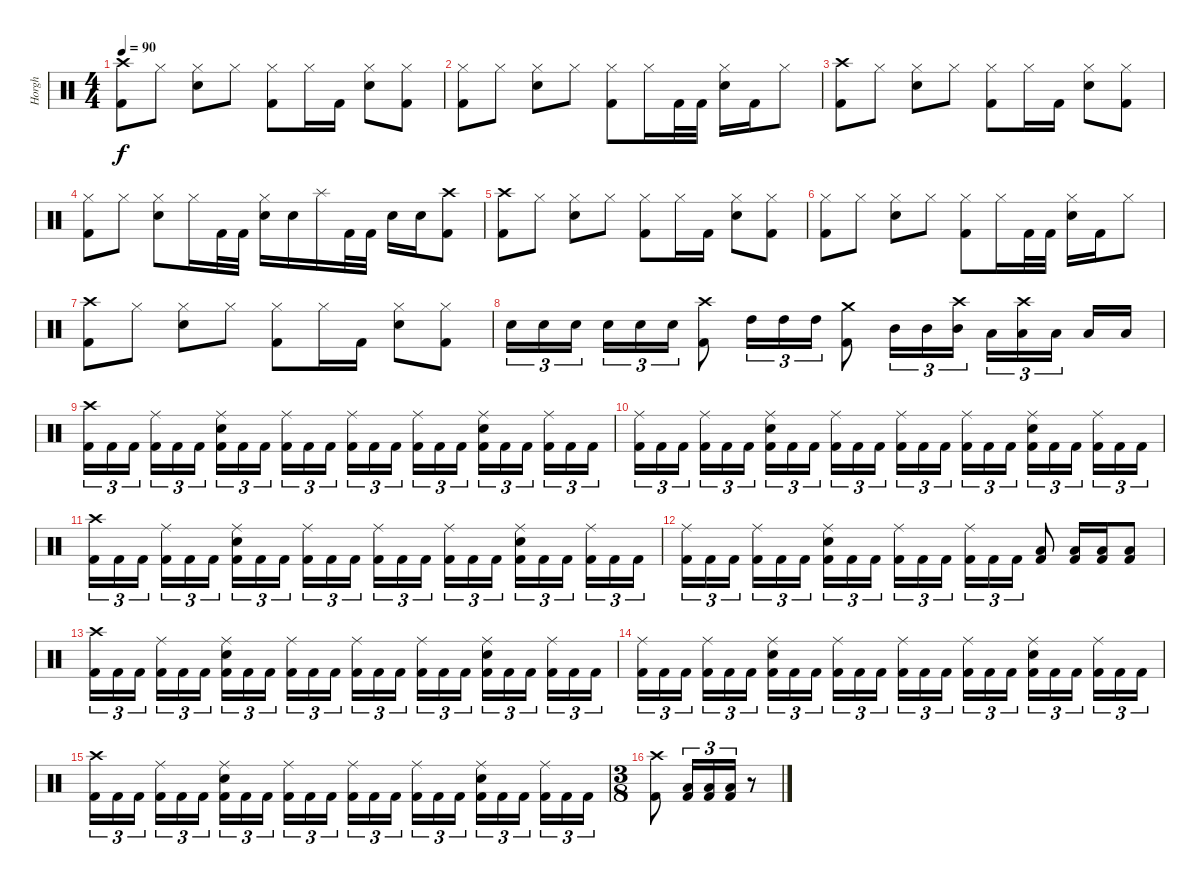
\track ("Horgh" "Horgh") {instrument percussion}
\staff {score}
\articulation defaults
\ts (4 4)
\tempo 90
\clef neutral
\ks c
("Crash high (hit)" "Kick (hit) 2").8{dy f} "Hi-Hat (closed)".8 ("Hi-Hat (closed)" "Electric Snare (hit)").8 "Hi-Hat (closed)".8 ("Hi-Hat (closed)" "Kick (hit) 2").8 "Hi-Hat (closed)".16 "Kick (hit) 2".16 ("Hi-Hat (closed)" "Electric Snare (hit)").8 ("Hi-Hat (closed)" "Kick (hit) 2").8 |
("Hi-Hat (closed)" "Kick (hit) 2").8 "Hi-Hat (closed)".8 ("Hi-Hat (closed)" "Electric Snare (hit)").8 "Hi-Hat (closed)".8 ("Hi-Hat (closed)" "Kick (hit) 2").8 "Hi-Hat (closed)".16 "Kick (hit) 2".32 "Kick (hit) 2".32 ("Hi-Hat (closed)" "Electric Snare (hit)").16 "Kick (hit) 2".16 "Hi-Hat (closed)".8 |
("Crash high (hit)" "Kick (hit) 2").8 "Hi-Hat (closed)".8 ("Hi-Hat (closed)" "Electric Snare (hit)").8 "Hi-Hat (closed)".8 ("Hi-Hat (closed)" "Kick (hit) 2").8 "Hi-Hat (closed)".16 "Kick (hit) 2".16 ("Hi-Hat (closed)" "Electric Snare (hit)").8 ("Hi-Hat (closed)" "Kick (hit) 2").8 |
("Hi-Hat (closed)" "Kick (hit) 2").8 "Hi-Hat (closed)".8 ("Hi-Hat (closed)" "Electric Snare (hit)").8 "Hi-Hat (closed)".16 "Kick (hit) 2".32 "Kick (hit) 2".32 ("Hi-Hat (closed)" "Electric Snare (hit)").16 "Electric Snare (hit)".16 "Splash (hit)".16 "Kick (hit) 2".32 "Kick (hit) 2".32 "Electric Snare (hit)".16 "Electric Snare (hit)".16 ("Crash high (hit)" "Kick (hit) 2").8 |
("Crash high (hit)" "Kick (hit) 2").8 "Hi-Hat (closed)".8 ("Hi-Hat (closed)" "Electric Snare (hit)").8 "Hi-Hat (closed)".8 ("Hi-Hat (closed)" "Kick (hit) 2").8 "Hi-Hat (closed)".16 "Kick (hit) 2".16 ("Hi-Hat (closed)" "Electric Snare (hit)").8 ("Hi-Hat (closed)" "Kick (hit) 2").8 |
("Hi-Hat (closed)" "Kick (hit) 2").8 "Hi-Hat (closed)".8 ("Hi-Hat (closed)" "Electric Snare (hit)").8 "Hi-Hat (closed)".8 ("Hi-Hat (closed)" "Kick (hit) 2").8 "Hi-Hat (closed)".16 "Kick (hit) 2".32 "Kick (hit) 2".32 ("Hi-Hat (closed)" "Electric Snare (hit)").16 "Kick (hit) 2".16 "Hi-Hat (closed)".8 |
("Crash high (hit)" "Kick (hit) 2").8 "Hi-Hat (closed)".8 ("Hi-Hat (closed)" "Electric Snare (hit)").8 "Hi-Hat (closed)".8 ("Hi-Hat (closed)" "Kick (hit) 2").8 "Hi-Hat (closed)".16 "Kick (hit) 2".16 ("Hi-Hat (closed)" "Electric Snare (hit)").8 ("Hi-Hat (closed)" "Kick (hit) 2").8 |
"Electric Snare (hit)".16{tu (3 2)} "Electric Snare (hit)".16{tu (3 2)} "Electric Snare (hit)".16{tu (3 2)} "Electric Snare (hit)".16{tu (3 2)} "Electric Snare (hit)".16{tu (3 2)} "Electric Snare (hit)".16{tu (3 2)} ("Crash high (hit)" "Kick (hit) 2").8 "High Tom (hit)".16{tu (3 2)} "High Tom (hit)".16{tu (3 2)} "High Tom (hit)".16{tu (3 2)} ("Crash medium (hit)" "Kick (hit) 2").8 "Mid Tom (hit)".16{tu (3 2)} "Mid Tom (hit)".16{tu (3 2)} ("Crash high (hit)" "Mid Tom (hit)").16{tu (3 2)} "Low Tom (hit)".16{tu (3 2)} ("Crash high (hit)" "Low Tom (hit)").16{tu (3 2)} "Low Tom (hit)".16{tu (3 2)} "Low Tom (hit)".16 "Low Tom (hit)".16 |
("Crash high (hit)" "Kick (hit) 2").16{tu (3 2)} "Kick (hit) 2".16{tu (3 2)} "Kick (hit) 2".16{tu (3 2)} ("Ride (middle)" "Kick (hit) 2").16{tu (3 2)} "Kick (hit) 2".16{tu (3 2)} "Kick (hit) 2".16{tu (3 2)} ("Ride (middle)" "Electric Snare (hit)" "Kick (hit) 2").16{tu (3 2)} "Kick (hit) 2".16{tu (3 2)} "Kick (hit) 2".16{tu (3 2)} ("Ride (middle)" "Kick (hit) 2").16{tu (3 2)} "Kick (hit) 2".16{tu (3 2)} "Kick (hit) 2".16{tu (3 2)} ("Ride (middle)" "Kick (hit) 2").16{tu (3 2)} "Kick (hit) 2".16{tu (3 2)} "Kick (hit) 2".16{tu (3 2)} ("Ride (middle)" "Kick (hit) 2").16{tu (3 2)} "Kick (hit) 2".16{tu (3 2)} "Kick (hit) 2".16{tu (3 2)} ("Ride (middle)" "Electric Snare (hit)" "Kick (hit) 2").16{tu (3 2)} "Kick (hit) 2".16{tu (3 2)} "Kick (hit) 2".16{tu (3 2)} ("Ride (middle)" "Kick (hit) 2").16{tu (3 2)} "Kick (hit) 2".16{tu (3 2)} "Kick (hit) 2".16{tu (3 2)} |
("Ride (middle)" "Kick (hit) 2").16{tu (3 2)} "Kick (hit) 2".16{tu (3 2)} "Kick (hit) 2".16{tu (3 2)} ("Ride (middle)" "Kick (hit) 2").16{tu (3 2)} "Kick (hit) 2".16{tu (3 2)} "Kick (hit) 2".16{tu (3 2)} ("Ride (middle)" "Electric Snare (hit)" "Kick (hit) 2").16{tu (3 2)} "Kick (hit) 2".16{tu (3 2)} "Kick (hit) 2".16{tu (3 2)} ("Ride (middle)" "Kick (hit) 2").16{tu (3 2)} "Kick (hit) 2".16{tu (3 2)} "Kick (hit) 2".16{tu (3 2)} ("Ride (middle)" "Kick (hit) 2").16{tu (3 2)} "Kick (hit) 2".16{tu (3 2)} "Kick (hit) 2".16{tu (3 2)} ("Ride (middle)" "Kick (hit) 2").16{tu (3 2)} "Kick (hit) 2".16{tu (3 2)} "Kick (hit) 2".16{tu (3 2)} ("Ride (middle)" "Electric Snare (hit)" "Kick (hit) 2").16{tu (3 2)} "Kick (hit) 2".16{tu (3 2)} "Kick (hit) 2".16{tu (3 2)} ("Ride (middle)" "Kick (hit) 2").16{tu (3 2)} "Kick (hit) 2".16{tu (3 2)} "Kick (hit) 2".16{tu (3 2)} |
("Crash high (hit)" "Kick (hit) 2").16{tu (3 2)} "Kick (hit) 2".16{tu (3 2)} "Kick (hit) 2".16{tu (3 2)} ("Ride (middle)" "Kick (hit) 2").16{tu (3 2)} "Kick (hit) 2".16{tu (3 2)} "Kick (hit) 2".16{tu (3 2)} ("Ride (middle)" "Electric Snare (hit)" "Kick (hit) 2").16{tu (3 2)} "Kick (hit) 2".16{tu (3 2)} "Kick (hit) 2".16{tu (3 2)} ("Ride (middle)" "Kick (hit) 2").16{tu (3 2)} "Kick (hit) 2".16{tu (3 2)} "Kick (hit) 2".16{tu (3 2)} ("Ride (middle)" "Kick (hit) 2").16{tu (3 2)} "Kick (hit) 2".16{tu (3 2)} "Kick (hit) 2".16{tu (3 2)} ("Ride (middle)" "Kick (hit) 2").16{tu (3 2)} "Kick (hit) 2".16{tu (3 2)} "Kick (hit) 2".16{tu (3 2)} ("Ride (middle)" "Electric Snare (hit)" "Kick (hit) 2").16{tu (3 2)} "Kick (hit) 2".16{tu (3 2)} "Kick (hit) 2".16{tu (3 2)} ("Ride (middle)" "Kick (hit) 2").16{tu (3 2)} "Kick (hit) 2".16{tu (3 2)} "Kick (hit) 2".16{tu (3 2)} |
("Ride (middle)" "Kick (hit) 2").16{tu (3 2)} "Kick (hit) 2".16{tu (3 2)} "Kick (hit) 2".16{tu (3 2)} ("Ride (middle)" "Kick (hit) 2").16{tu (3 2)} "Kick (hit) 2".16{tu (3 2)} "Kick (hit) 2".16{tu (3 2)} ("Ride (middle)" "Electric Snare (hit)" "Kick (hit) 2").16{tu (3 2)} "Kick (hit) 2".16{tu (3 2)} "Kick (hit) 2".16{tu (3 2)} ("Ride (middle)" "Kick (hit) 2").16{tu (3 2)} "Kick (hit) 2".16{tu (3 2)} "Kick (hit) 2".16{tu (3 2)} ("Ride (middle)" "Kick (hit) 2").16{tu (3 2)} "Kick (hit) 2".16{tu (3 2)} "Kick (hit) 2".16{tu (3 2)} ("Low Tom (hit)" "Kick (hit) 2").8 ("Low Tom (hit)" "Kick (hit) 2").16 ("Low Tom (hit)" "Kick (hit) 2").16 ("Low Tom (hit)" "Kick (hit) 2").8 |
("Crash high (hit)" "Kick (hit) 2").16{tu (3 2)} "Kick (hit) 2".16{tu (3 2)} "Kick (hit) 2".16{tu (3 2)} ("Ride (middle)" "Kick (hit) 2").16{tu (3 2)} "Kick (hit) 2".16{tu (3 2)} "Kick (hit) 2".16{tu (3 2)} ("Ride (middle)" "Electric Snare (hit)" "Kick (hit) 2").16{tu (3 2)} "Kick (hit) 2".16{tu (3 2)} "Kick (hit) 2".16{tu (3 2)} ("Ride (middle)" "Kick (hit) 2").16{tu (3 2)} "Kick (hit) 2".16{tu (3 2)} "Kick (hit) 2".16{tu (3 2)} ("Ride (middle)" "Kick (hit) 2").16{tu (3 2)} "Kick (hit) 2".16{tu (3 2)} "Kick (hit) 2".16{tu (3 2)} ("Ride (middle)" "Kick (hit) 2").16{tu (3 2)} "Kick (hit) 2".16{tu (3 2)} "Kick (hit) 2".16{tu (3 2)} ("Ride (middle)" "Electric Snare (hit)" "Kick (hit) 2").16{tu (3 2)} "Kick (hit) 2".16{tu (3 2)} "Kick (hit) 2".16{tu (3 2)} ("Ride (middle)" "Kick (hit) 2").16{tu (3 2)} "Kick (hit) 2".16{tu (3 2)} "Kick (hit) 2".16{tu (3 2)} |
("Ride (middle)" "Kick (hit) 2").16{tu (3 2)} "Kick (hit) 2".16{tu (3 2)} "Kick (hit) 2".16{tu (3 2)} ("Ride (middle)" "Kick (hit) 2").16{tu (3 2)} "Kick (hit) 2".16{tu (3 2)} "Kick (hit) 2".16{tu (3 2)} ("Ride (middle)" "Electric Snare (hit)" "Kick (hit) 2").16{tu (3 2)} "Kick (hit) 2".16{tu (3 2)} "Kick (hit) 2".16{tu (3 2)} ("Ride (middle)" "Kick (hit) 2").16{tu (3 2)} "Kick (hit) 2".16{tu (3 2)} "Kick (hit) 2".16{tu (3 2)} ("Ride (middle)" "Kick (hit) 2").16{tu (3 2)} "Kick (hit) 2".16{tu (3 2)} "Kick (hit) 2".16{tu (3 2)} ("Ride (middle)" "Kick (hit) 2").16{tu (3 2)} "Kick (hit) 2".16{tu (3 2)} "Kick (hit) 2".16{tu (3 2)} ("Ride (middle)" "Electric Snare (hit)" "Kick (hit) 2").16{tu (3 2)} "Kick (hit) 2".16{tu (3 2)} "Kick (hit) 2".16{tu (3 2)} ("Ride (middle)" "Kick (hit) 2").16{tu (3 2)} "Kick (hit) 2".16{tu (3 2)} "Kick (hit) 2".16{tu (3 2)} |
("Crash high (hit)" "Kick (hit) 2").16{tu (3 2)} "Kick (hit) 2".16{tu (3 2)} "Kick (hit) 2".16{tu (3 2)} ("Ride (middle)" "Kick (hit) 2").16{tu (3 2)} "Kick (hit) 2".16{tu (3 2)} "Kick (hit) 2".16{tu (3 2)} ("Ride (middle)" "Electric Snare (hit)" "Kick (hit) 2").16{tu (3 2)} "Kick (hit) 2".16{tu (3 2)} "Kick (hit) 2".16{tu (3 2)} ("Ride (middle)" "Kick (hit) 2").16{tu (3 2)} "Kick (hit) 2".16{tu (3 2)} "Kick (hit) 2".16{tu (3 2)} ("Ride (middle)" "Kick (hit) 2").16{tu (3 2)} "Kick (hit) 2".16{tu (3 2)} "Kick (hit) 2".16{tu (3 2)} ("Ride (middle)" "Kick (hit) 2").16{tu (3 2)} "Kick (hit) 2".16{tu (3 2)} "Kick (hit) 2".16{tu (3 2)} ("Ride (middle)" "Electric Snare (hit)" "Kick (hit) 2").16{tu (3 2)} "Kick (hit) 2".16{tu (3 2)} "Kick (hit) 2".16{tu (3 2)} ("Ride (middle)" "Kick (hit) 2").16{tu (3 2)} "Kick (hit) 2".16{tu (3 2)} "Kick (hit) 2".16{tu (3 2)} |
\ts (3 8)
("Crash high (hit)" "Kick (hit) 2").8 ("Low Tom (hit)" "Kick (hit) 2").16{tu (3 2)} ("Low Tom (hit)" "Kick (hit) 2").16{tu (3 2)} ("Low Tom (hit)" "Kick (hit) 2").16{tu (3 2)} r.8
